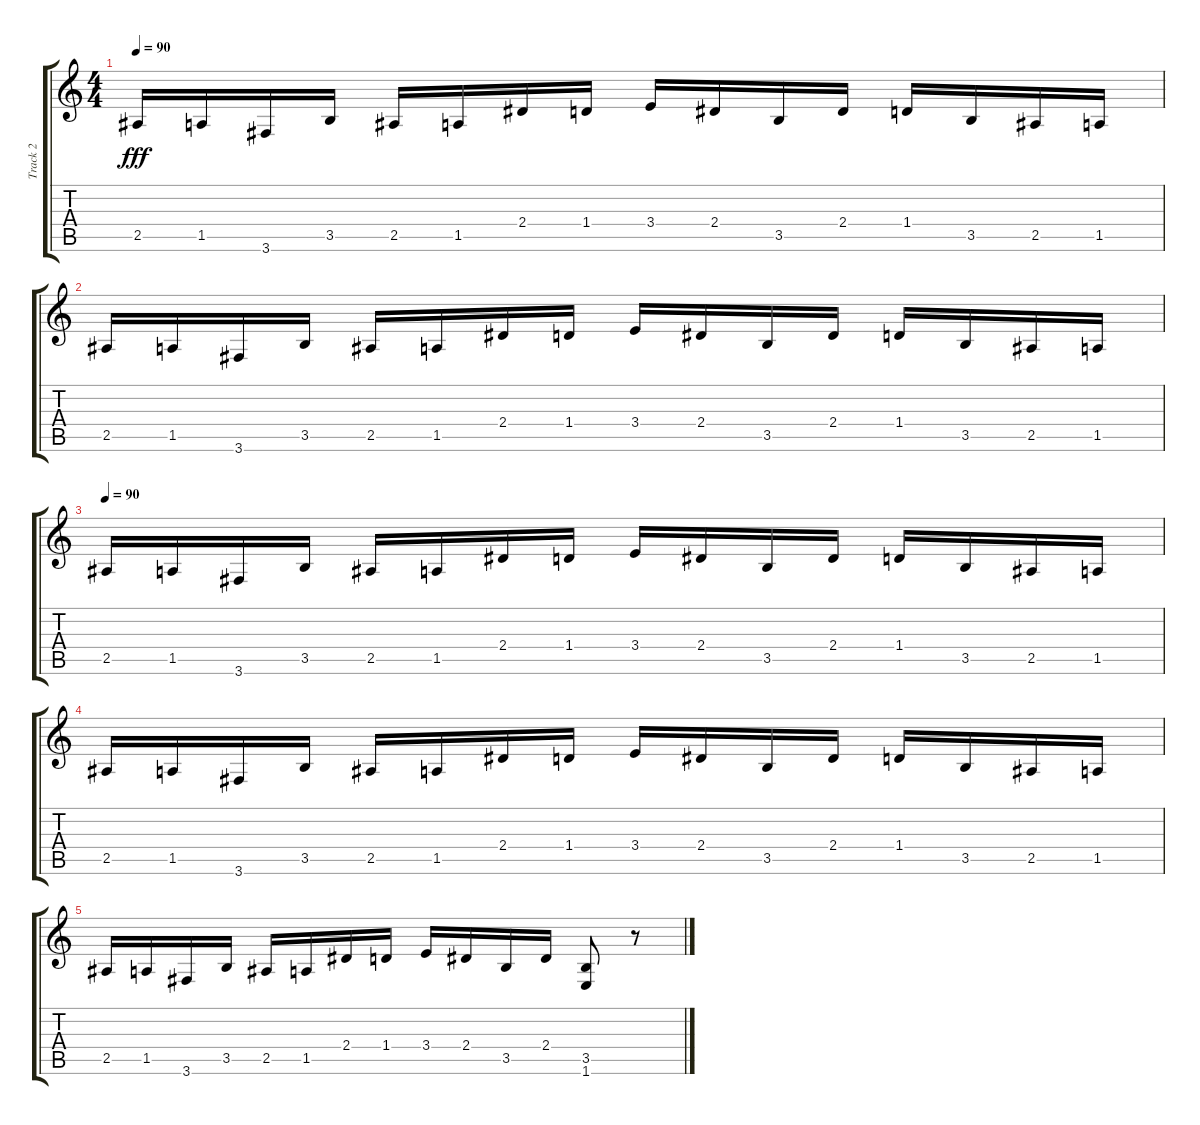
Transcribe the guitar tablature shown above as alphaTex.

\track ("Track 2" "Track 2") {instrument distortionguitar}
\staff {score tabs}
\tuning (Eb4 Bb3 Gb3 Db3 Ab2 Eb2) {hide}
\ts (4 4)
\tempo 90
\clef g2
\ks c
2.5.16{dy fff} 1.5.16 3.6.16 3.5.16 2.5.16 1.5.16 2.4.16 1.4.16 3.4.16 2.4.16 3.5.16 2.4.16 1.4.16 3.5.16 2.5.16 1.5.16 |
2.5.16 1.5.16 3.6.16 3.5.16 2.5.16 1.5.16 2.4.16 1.4.16 3.4.16 2.4.16 3.5.16 2.4.16 1.4.16 3.5.16 2.5.16 1.5.16 |
\tempo 90
2.5.16 1.5.16 3.6.16 3.5.16 2.5.16 1.5.16 2.4.16 1.4.16 3.4.16 2.4.16 3.5.16 2.4.16 1.4.16 3.5.16 2.5.16 1.5.16 |
2.5.16 1.5.16 3.6.16 3.5.16 2.5.16 1.5.16 2.4.16 1.4.16 3.4.16 2.4.16 3.5.16 2.4.16 1.4.16 3.5.16 2.5.16 1.5.16 |
2.5.16 1.5.16 3.6.16 3.5.16 2.5.16 1.5.16 2.4.16 1.4.16 3.4.16 2.4.16 3.5.16 2.4.16 (3.5 1.6).8 r.8
